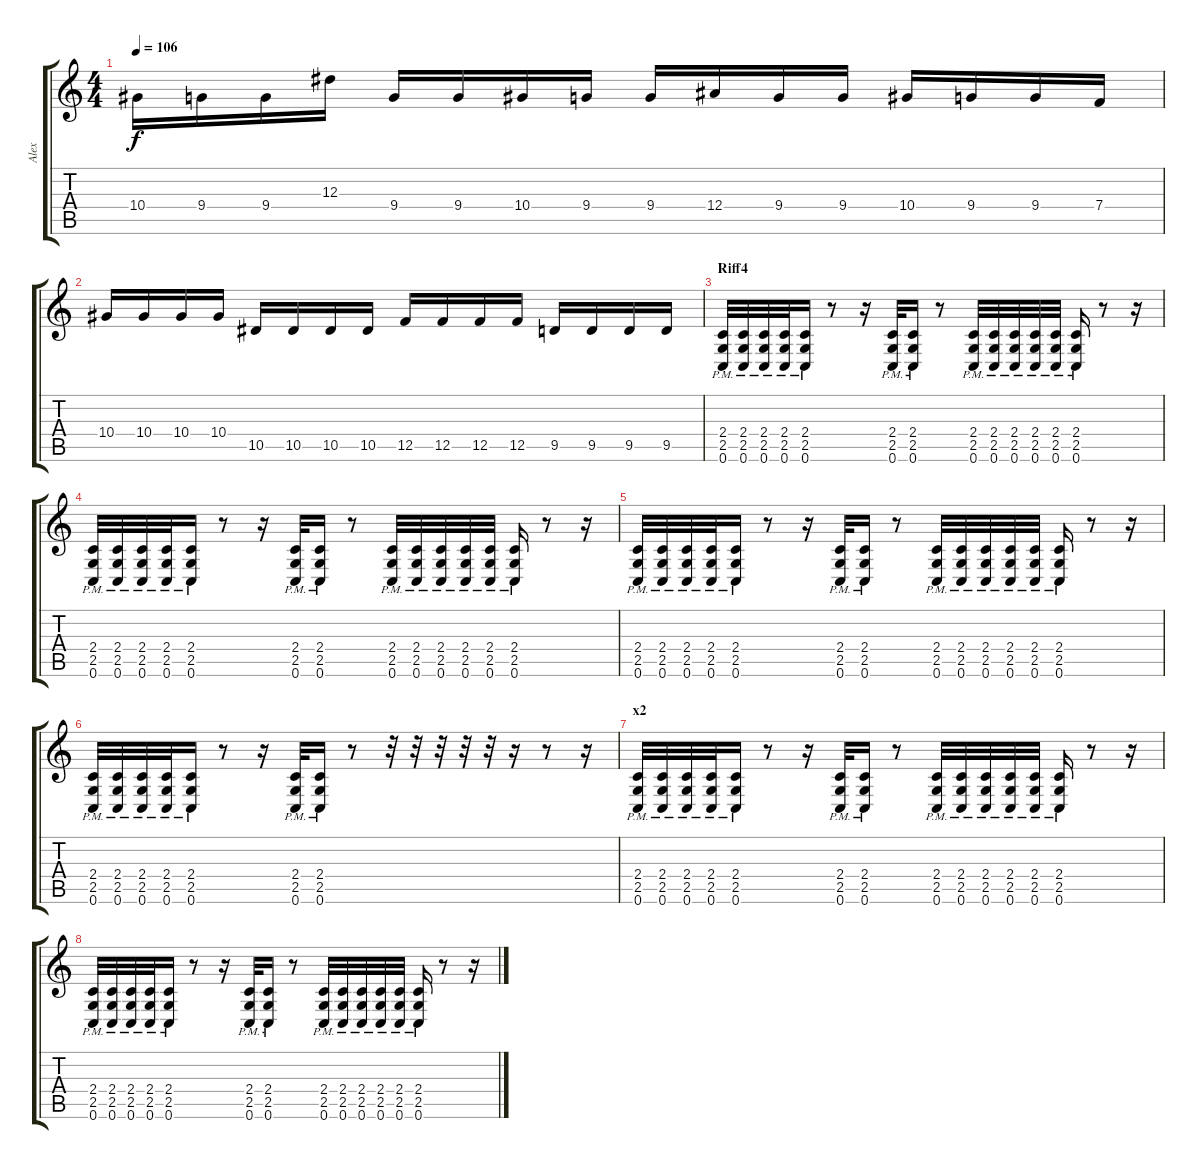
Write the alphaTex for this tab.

\track ("Alex" "Alex") {instrument overdrivenguitar}
\staff {score tabs}
\tuning (C4 G3 Eb3 Bb2 F2 C2) {hide}
\ts (4 4)
\tempo 106
\clef g2
\ks c
10.4.16{dy f} 9.4.16 9.4.16 12.3.16 9.4.16 9.4.16 10.4.16 9.4.16 9.4.16 12.4.16 9.4.16 9.4.16 10.4.16 9.4.16 9.4.16 7.4.16 |
10.4.16 10.4.16 10.4.16 10.4.16 10.5.16 10.5.16 10.5.16 10.5.16 12.5.16 12.5.16 12.5.16 12.5.16 9.5.16 9.5.16 9.5.16 9.5.16 |
\section ("" "Riff4")
(2.4{pm} 2.5 0.6).32 (2.4{pm} 2.5 0.6).32 (2.4{pm} 2.5 0.6).32 (2.4{pm} 2.5 0.6).32 (2.4{pm} 2.5 0.6).16 r.8 r.16 (2.4{pm} 2.5 0.6).32 (2.4{pm} 2.5 0.6).16 r.8 (2.4{pm} 2.5 0.6).32 (2.4{pm} 2.5 0.6).32 (2.4{pm} 2.5 0.6).32 (2.4{pm} 2.5 0.6).32 (2.4{pm} 2.5 0.6).32 (2.4{pm} 2.5 0.6).16 r.8 r.16 |
(2.4{pm} 2.5 0.6).32 (2.4{pm} 2.5 0.6).32 (2.4{pm} 2.5 0.6).32 (2.4{pm} 2.5 0.6).32 (2.4{pm} 2.5 0.6).16 r.8 r.16 (2.4{pm} 2.5 0.6).32 (2.4{pm} 2.5 0.6).16 r.8 (2.4{pm} 2.5 0.6).32 (2.4{pm} 2.5 0.6).32 (2.4{pm} 2.5 0.6).32 (2.4{pm} 2.5 0.6).32 (2.4{pm} 2.5 0.6).32 (2.4{pm} 2.5 0.6).16 r.8 r.16 |
(2.4{pm} 2.5 0.6).32 (2.4{pm} 2.5 0.6).32 (2.4{pm} 2.5 0.6).32 (2.4{pm} 2.5 0.6).32 (2.4{pm} 2.5 0.6).16 r.8 r.16 (2.4{pm} 2.5 0.6).32 (2.4{pm} 2.5 0.6).16 r.8 (2.4{pm} 2.5 0.6).32 (2.4{pm} 2.5 0.6).32 (2.4{pm} 2.5 0.6).32 (2.4{pm} 2.5 0.6).32 (2.4{pm} 2.5 0.6).32 (2.4{pm} 2.5 0.6).16 r.8 r.16 |
(2.4{pm} 2.5 0.6).32 (2.4{pm} 2.5 0.6).32 (2.4{pm} 2.5 0.6).32 (2.4{pm} 2.5 0.6).32 (2.4{pm} 2.5 0.6).16 r.8 r.16 (2.4{pm} 2.5 0.6).32 (2.4{pm} 2.5 0.6).16 r.8 r.32 r.32 r.32 r.32 r.32 r.16 r.8 r.16 |
\section ("" "x2")
(2.4{pm} 2.5 0.6).32 (2.4{pm} 2.5 0.6).32 (2.4{pm} 2.5 0.6).32 (2.4{pm} 2.5 0.6).32 (2.4{pm} 2.5 0.6).16 r.8 r.16 (2.4{pm} 2.5 0.6).32 (2.4{pm} 2.5 0.6).16 r.8 (2.4{pm} 2.5 0.6).32 (2.4{pm} 2.5 0.6).32 (2.4{pm} 2.5 0.6).32 (2.4{pm} 2.5 0.6).32 (2.4{pm} 2.5 0.6).32 (2.4{pm} 2.5 0.6).16 r.8 r.16 |
(2.4{pm} 2.5 0.6).32 (2.4{pm} 2.5 0.6).32 (2.4{pm} 2.5 0.6).32 (2.4{pm} 2.5 0.6).32 (2.4{pm} 2.5 0.6).16 r.8 r.16 (2.4{pm} 2.5 0.6).32 (2.4{pm} 2.5 0.6).16 r.8 (2.4{pm} 2.5 0.6).32 (2.4{pm} 2.5 0.6).32 (2.4{pm} 2.5 0.6).32 (2.4{pm} 2.5 0.6).32 (2.4{pm} 2.5 0.6).32 (2.4{pm} 2.5 0.6).16 r.8 r.16
